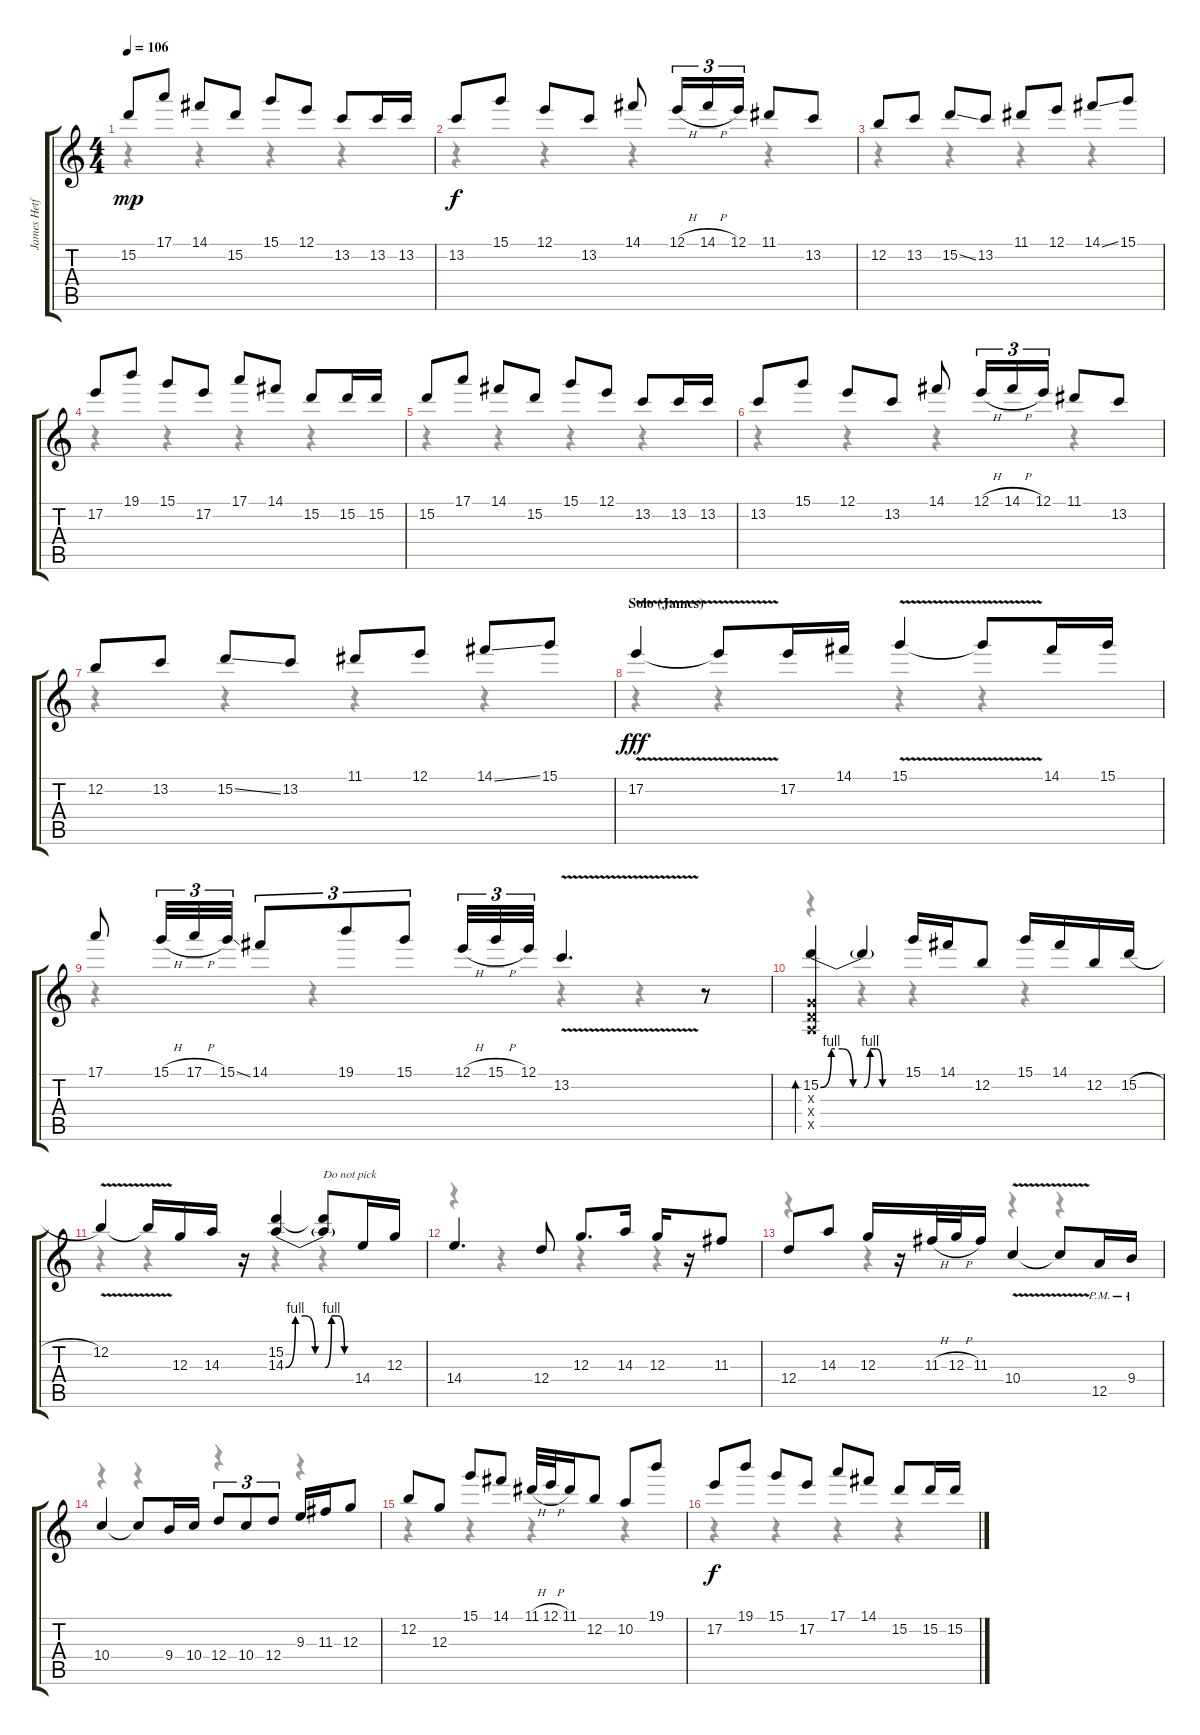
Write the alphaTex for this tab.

\track ("James Hetfield" "James Hetf") {instrument distortionguitar}
\staff {score tabs}
\tuning (E4 B3 G3 D3 A2 E2) {hide}
\voice
\ts (4 4)
\tempo 106
\clef g2
\ks c
15.2.8{dy mp} 17.1.8 14.1.8 15.2.8 15.1.8 12.1.8 13.2.8 13.2.16 13.2.16 |
13.2.8{dy f} 15.1.8 12.1.8 13.2.8 14.1.8 12.1{h}.16{tu (3 2)} 14.1{h}.16{tu (3 2)} 12.1.16{tu (3 2)} 11.1.8 13.2.8 |
12.2.8 13.2.8 15.2{ss}.8 13.2.8 11.1.8 12.1.8 14.1{ss}.8 15.1.8 |
17.2.8 19.1.8 15.1.8 17.2.8 17.1.8 14.1.8 15.2.8 15.2.16 15.2.16 |
15.2.8 17.1.8 14.1.8 15.2.8 15.1.8 12.1.8 13.2.8 13.2.16 13.2.16 |
13.2.8 15.1.8 12.1.8 13.2.8 14.1.8 12.1{h}.16{tu (3 2)} 14.1{h}.16{tu (3 2)} 12.1.16{tu (3 2)} 11.1.8 13.2.8 |
12.2.8 13.2.8 15.2{ss}.8 13.2.8 11.1.8 12.1.8 14.1{ss}.8 15.1.8 |
\section ("" "Solo (James)")
17.2{v}.4{dy fff} 17.2{v t}.8 17.2.16 14.1.16 15.1{v}.4 15.1{v t}.8 14.1.16 15.1.16 |
17.1.8 15.1{h}.32{tu (3 2)} 17.1{h}.32{tu (3 2)} 15.1{ss}.32{tu (3 2)} 14.1.8{tu (3 2)} 19.1.8{tu (3 2)} 15.1.8{tu (3 2)} 12.1{h}.32{tu (3 2)} 15.1{h}.32{tu (3 2)} 12.1.32{tu (3 2)} 13.2{v}.4{d} r.8 |
(15.2{be (custom 0 0 15 4 30 4 45 0 60 0)} 0.3{x} 0.4{x} 0.5{x}).4{bd 120} 15.2{be (custom 0 0 10 4 20 4 30 0 60 0) t}.4 15.1.16 14.1.16 12.2.8 15.1.16 14.1.16 12.2.16 15.2{h}.16 |
12.2{v}.4 12.2{v t}.16 12.3.16 14.3.16 r.16 (15.2 14.3{be (custom 0 0 15 4 30 4 45 0 60 0)}).4 (15.2{t} 14.3{be (custom 0 0 15 4 30 4 45 0 60 0) t}).8{txt "Do not pick"} 14.4.16 12.3.16 |
14.4.4{d} 12.4.8 12.3.8{d} 14.3.16 12.3.16 r.16 11.3.8 |
12.4.8 14.3.8 12.3.16 r.16 11.3{h}.32 12.3{h}.32 11.3.16 10.4{v}.4 10.4{v t}.8 12.5{pm}.16 9.4{pm}.16 |
10.4.4 10.4{t}.8 9.4.16 10.4.16 12.4.8{tu (3 2)} 10.4.8{tu (3 2)} 12.4.8{tu (3 2)} 9.3.16 11.3.16 12.3.8 |
12.2.8 12.3.8 15.1.8 14.1.8 11.1{h}.32 12.1{h}.32 11.1.16 12.2.8 10.2.8 19.1.8 |
17.2.8{dy f} 19.1.8 15.1.8 17.2.8 17.1.8 14.1.8 15.2.8 15.2.16 15.2.16
\voice
\clef g2
\ottava regular
\simile none
\ks c
r.4{dy f} r.4 r.4 r.4 |
r.4 r.4 r.4 r.4 |
r.4 r.4 r.4 r.4 |
r.4 r.4 r.4 r.4 |
r.4 r.4 r.4 r.4 |
r.4 r.4 r.4 r.4 |
r.4 r.4 r.4 r.4 |
r.4 r.4 r.4 r.4 |
r.4 r.4 r.4 r.4 |
r.4{bd 120} r.4 r.4 r.4 |
r.4 r.4 r.4 r.4 |
r.4 r.4 r.4 r.4 |
r.4 r.4 r.4 r.4 |
r.4 r.4 r.4 r.4 |
r.4 r.4 r.4 r.4 |
r.4 r.4 r.4 r.4
